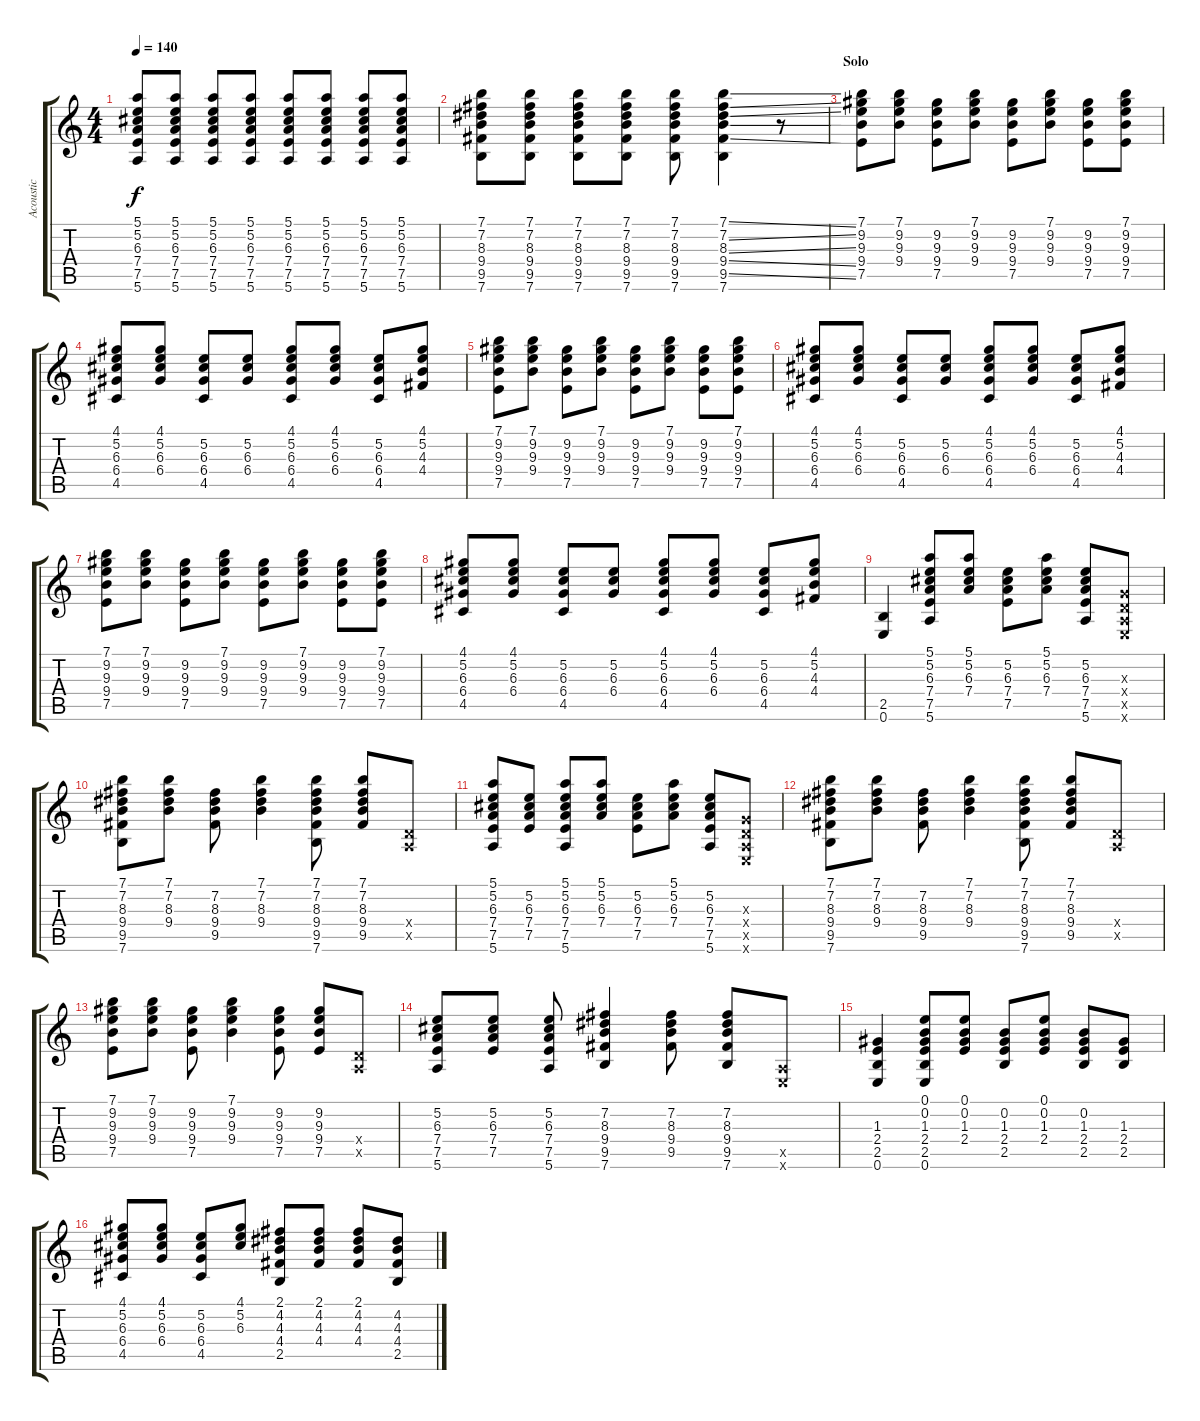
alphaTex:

\track ("Acoustic" "Acoustic") {instrument acousticguitarsteel}
\staff {score tabs}
\tuning (E4 B3 G3 D3 A2 E2) {hide}
\ts (4 4)
\tempo 140
\clef g2
\ks c
(5.1 5.2 6.3 7.4 7.5 5.6).8{dy f} (5.1 5.2 6.3 7.4 7.5 5.6).8 (5.1 5.2 6.3 7.4 7.5 5.6).8 (5.1 5.2 6.3 7.4 7.5 5.6).8 (5.1 5.2 6.3 7.4 7.5 5.6).8 (5.1 5.2 6.3 7.4 7.5 5.6).8 (5.1 5.2 6.3 7.4 7.5 5.6).8 (5.1 5.2 6.3 7.4 7.5 5.6).8 |
(7.1 7.2 8.3 9.4 9.5 7.6).8{volume 16} (7.1 7.2 8.3 9.4 9.5 7.6).8 (7.1 7.2 8.3 9.4 9.5 7.6).8 (7.1 7.2 8.3 9.4 9.5 7.6).8 (7.1 7.2 8.3 9.4 9.5 7.6).8 (7.1{ss} 7.2{ss} 8.3{ss} 9.4{ss} 9.5{ss} 7.6).4 r.8 |
\section ("" "Solo")
(7.1 9.2 9.3 9.4 7.5).8{volume 6} (7.1 9.2 9.3 9.4).8 (9.2 9.3 9.4 7.5).8 (7.1 9.2 9.3 9.4).8 (9.2 9.3 9.4 7.5).8 (7.1 9.2 9.3 9.4).8 (9.2 9.3 9.4 7.5).8 (7.1 9.2 9.3 9.4 7.5).8 |
(4.1 5.2 6.3 6.4 4.5).8 (4.1 5.2 6.3 6.4).8 (5.2 6.3 6.4 4.5).8 (5.2 6.3 6.4).8 (4.1 5.2 6.3 6.4 4.5).8 (4.1 5.2 6.3 6.4).8 (5.2 6.3 6.4 4.5).8 (4.1 5.2 4.3 4.4).8 |
(7.1 9.2 9.3 9.4 7.5).8 (7.1 9.2 9.3 9.4).8 (9.2 9.3 9.4 7.5).8 (7.1 9.2 9.3 9.4).8 (9.2 9.3 9.4 7.5).8 (7.1 9.2 9.3 9.4).8 (9.2 9.3 9.4 7.5).8 (7.1 9.2 9.3 9.4 7.5).8 |
(4.1 5.2 6.3 6.4 4.5).8 (4.1 5.2 6.3 6.4).8 (5.2 6.3 6.4 4.5).8 (5.2 6.3 6.4).8 (4.1 5.2 6.3 6.4 4.5).8 (4.1 5.2 6.3 6.4).8 (5.2 6.3 6.4 4.5).8 (4.1 5.2 4.3 4.4).8 |
(7.1 9.2 9.3 9.4 7.5).8 (7.1 9.2 9.3 9.4).8 (9.2 9.3 9.4 7.5).8 (7.1 9.2 9.3 9.4).8 (9.2 9.3 9.4 7.5).8 (7.1 9.2 9.3 9.4).8 (9.2 9.3 9.4 7.5).8 (7.1 9.2 9.3 9.4 7.5).8 |
(4.1 5.2 6.3 6.4 4.5).8 (4.1 5.2 6.3 6.4).8 (5.2 6.3 6.4 4.5).8 (5.2 6.3 6.4).8 (4.1 5.2 6.3 6.4 4.5).8 (4.1 5.2 6.3 6.4).8 (5.2 6.3 6.4 4.5).8 (4.1 5.2 4.3 4.4).8 |
(2.5 0.6).4 (5.1 5.2 6.3 7.4 7.5 5.6).8 (5.1 5.2 6.3 7.4).8 (5.2 6.3 7.4 7.5).8 (5.1 5.2 6.3 7.4).8 (5.2 6.3 7.4 7.5 5.6).8 (0.3{x} 0.4{x} 0.5{x} 0.6{x}).8 |
(7.1 7.2 8.3 9.4 9.5 7.6).8 (7.1 7.2 8.3 9.4).8 (7.2 8.3 9.4 9.5).8 (7.1 7.2 8.3 9.4).4 (7.1 7.2 8.3 9.4 9.5 7.6).8 (7.1 7.2 8.3 9.4 9.5).8 (0.4{x} 0.5{x}).8 |
(5.1 5.2 6.3 7.4 7.5 5.6).8 (5.2 6.3 7.4 7.5).8 (5.1 5.2 6.3 7.4 7.5 5.6).8 (5.1 5.2 6.3 7.4).8 (5.2 6.3 7.4 7.5).8 (5.1 5.2 6.3 7.4).8 (5.2 6.3 7.4 7.5 5.6).8 (0.3{x} 0.4{x} 0.5{x} 0.6{x}).8 |
(7.1 7.2 8.3 9.4 9.5 7.6).8 (7.1 7.2 8.3 9.4).8 (7.2 8.3 9.4 9.5).8 (7.1 7.2 8.3 9.4).4 (7.1 7.2 8.3 9.4 9.5 7.6).8 (7.1 7.2 8.3 9.4 9.5).8 (0.4{x} 0.5{x}).8 |
(7.1 9.2 9.3 9.4 7.5).8 (7.1 9.2 9.3 9.4).8 (9.2 9.3 9.4 7.5).8 (7.1 9.2 9.3 9.4).4 (9.2 9.3 9.4 7.5).8 (9.2 9.3 9.4 7.5).8 (0.4{x} 0.5{x}).8 |
(5.2 6.3 7.4 7.5 5.6).8 (5.2 6.3 7.4 7.5).8 (5.2 6.3 7.4 7.5 5.6).8 (7.2 8.3 9.4 9.5 7.6).4 (7.2 8.3 9.4 9.5).8 (7.2 8.3 9.4 9.5 7.6).8 (0.5{x} 0.6{x}).8 |
(1.3 2.4 2.5 0.6).4{volume 9} (0.1 0.2 1.3 2.4 2.5 0.6).8 (0.1 0.2 1.3 2.4).8 (0.2 1.3 2.4 2.5).8 (0.1 0.2 1.3 2.4).8 (0.2 1.3 2.4 2.5).8 (1.3 2.4 2.5).8 |
(4.1 5.2 6.3 6.4 4.5).8 (4.1 5.2 6.3 6.4).8 (5.2 6.3 6.4 4.5).8 (4.1 5.2 6.3).8 (2.1 4.2 4.3 4.4 2.5).8 (2.1 4.2 4.3 4.4).8 (2.1 4.2 4.3 4.4).8 (4.2 4.3 4.4 2.5).8
